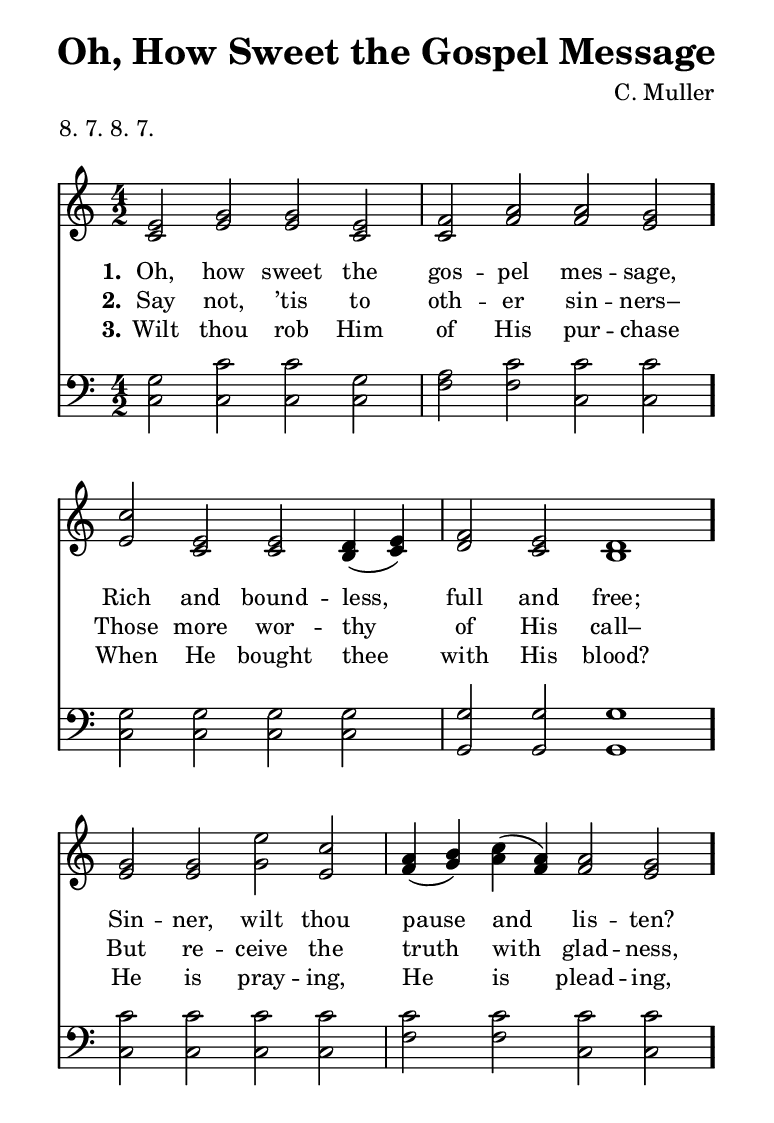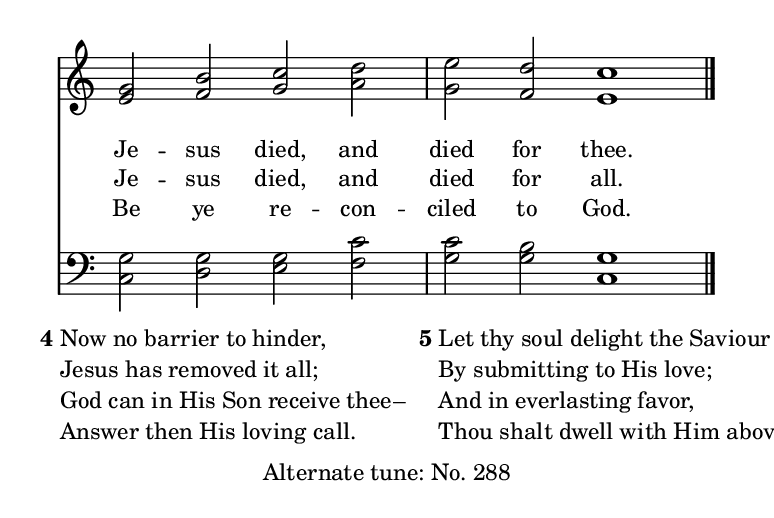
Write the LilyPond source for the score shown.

\include "common/global.ily"
\paper {
  \include "common/paper.ily"
  ragged-bottom = ##t
  ragged-last-bottom = ##t
  systems-per-page = #(cond (is-eogsized 2) (#t #f))
}

\header{
  %gospel
  hymnnumber = "97"
  title = "Oh, How Sweet the Gospel Message"
  tunename = "Halle"
  meter = "8. 7. 8. 7."
  poet = ""
  composer = "C. Muller"
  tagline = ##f
}

% for fermata in MIDI
ta = { \tempo 2=80 }
tb = { \tempo 2=40 }

patternAA = { c2 }
patternAB = { c2 c2 c2 c2 | c4( c4) c4( c4) c2 c2 }

patternBA = { c2 c2 c2 c4( c4) | c2 c2 c1 }
patternBB = { c2 c2 c2 c2 | c2 c2 c1 }

global = {
  \include "common/overrides.ily"
  \override Staff.TimeSignature.style = #'numbered
  \time 4/2
  \override Score.MetronomeMark.transparent = ##t % hide all fermata changes too
  \ta
  \key c \major
  \autoBeamOff
}

notesSoprano = {
\global
\relative c' {

  \changePitch \patternAA { e g g e | f a a g }
  \changePitch \patternBA { c e, e d e | f e d }
  \changePitch \patternAB { g g e' c | a b c a a g }
  \changePitch \patternBB { g b c d | e d c }

  \bar "|."

}
}

notesAlto = {
\global
\relative e' {

  \changePitch \patternAA { c e e c | c f f e }
  \changePitch \patternBA { e c c b c | d c b }
  \changePitch \patternAB { e e g e | f g a f f e }
  \changePitch \patternBB { e f g a | g f e }

}
}

notesTenor = {
\global
\relative a {

  \changePitch \patternAA { g c c g | a c c c }
  \changePitch \patternBB { g g g g | g g g }
  \changePitch \patternAA { c c c c | c c c c }
  \changePitch \patternBB { g g g c | c b g }

}
}

notesBass = {
\global
\relative f {

  \changePitch \patternAA { c c c c | f f c c }
  \changePitch \patternBB { c c c c | g g g }
  \changePitch \patternAA { c c c c | f f c c }
  \changePitch \patternBB { c d e f | g g c, }

}
}

wordsA = \lyricmode {
\set stanza = "1."

Oh, how sweet the gos -- pel mes -- sage, \bar "."
Rich and bound -- less, full and free; \bar "." \break
Sin -- ner, wilt thou pause and lis -- ten? \bar "."
Je -- sus died, and died for thee. \bar "." \break

}

wordsB = \lyricmode {
\set stanza = "2."

Say not, ’tis to oth -- er sin -- ners–
Those more wor -- thy of His call–
But re -- ceive the truth with glad -- ness,
Je -- sus died, and died for all.

}

wordsC = \lyricmode {
\set stanza = "3."

Wilt thou rob Him of His pur -- chase
When He bought thee with His blood?
He is pray -- ing, He is plead -- ing,
Be ye re -- con -- ciled to God.

}

wordsD = \markuplist {

\line { Now no barrier to hinder, }
\line { Jesus has removed it all; }
\line { God can in His Son receive thee– }
\line { Answer then His loving call. }

}

wordsE = \markuplist {

\line { Let thy soul delight the Saviour }
\line { By submitting to His love; }
\line { And in everlasting favor, }
\line { Thou shalt dwell with Him above. }

}

\score {
  \context ChoirStaff <<
    \context Staff = upper <<
      \set Staff.autoBeaming = ##f
      \set ChoirStaff.systemStartDelimiter = #'SystemStartBar
      \set ChoirStaff.printPartCombineTexts = ##f
      \partcombine #'(2 . 9) \notesSoprano \notesAlto
      \context NullVoice = sopranos { \voiceOne << \notesSoprano >> }
      \context NullVoice = altos { \voiceTwo << \notesAlto >> }
      \context Lyrics = one   \lyricsto sopranos \wordsA
      \context Lyrics = two   \lyricsto sopranos \wordsB
      \context Lyrics = three \lyricsto sopranos \wordsC
    >>
    \context Staff = men <<
      \set Staff.autoBeaming = ##f
      \clef bass
      \set ChoirStaff.printPartCombineTexts = ##f
      \partcombine #'(2 . 9) \notesTenor \notesBass
      \context NullVoice = tenors { \voiceOne << \notesTenor >> }
      \context NullVoice = basses { \voiceTwo << \notesBass >> }
    >>
  >>
  \layout {
    \include "common/layout.ily"
  }
  \midi{
    \include "common/midi.ily"
  }
}

\noPageBreak

\markup { \raise #5 \fill-line {
  \hspace #0.1
  \line{ \bold 4 \column { \wordsD } }
  \hspace #0.1
  \line{ \bold 5 \column { \wordsE } }
  \hspace #0.1
} }

\noPageBreak

\markup { \vspace #1 \fill-line { \line { Alternate tune: No. 288 } } }

\version "2.19.49"  % necessary for upgrading to future LilyPond versions.

% vi:set et ts=2 sw=2 ai nocindent syntax=lilypond:
